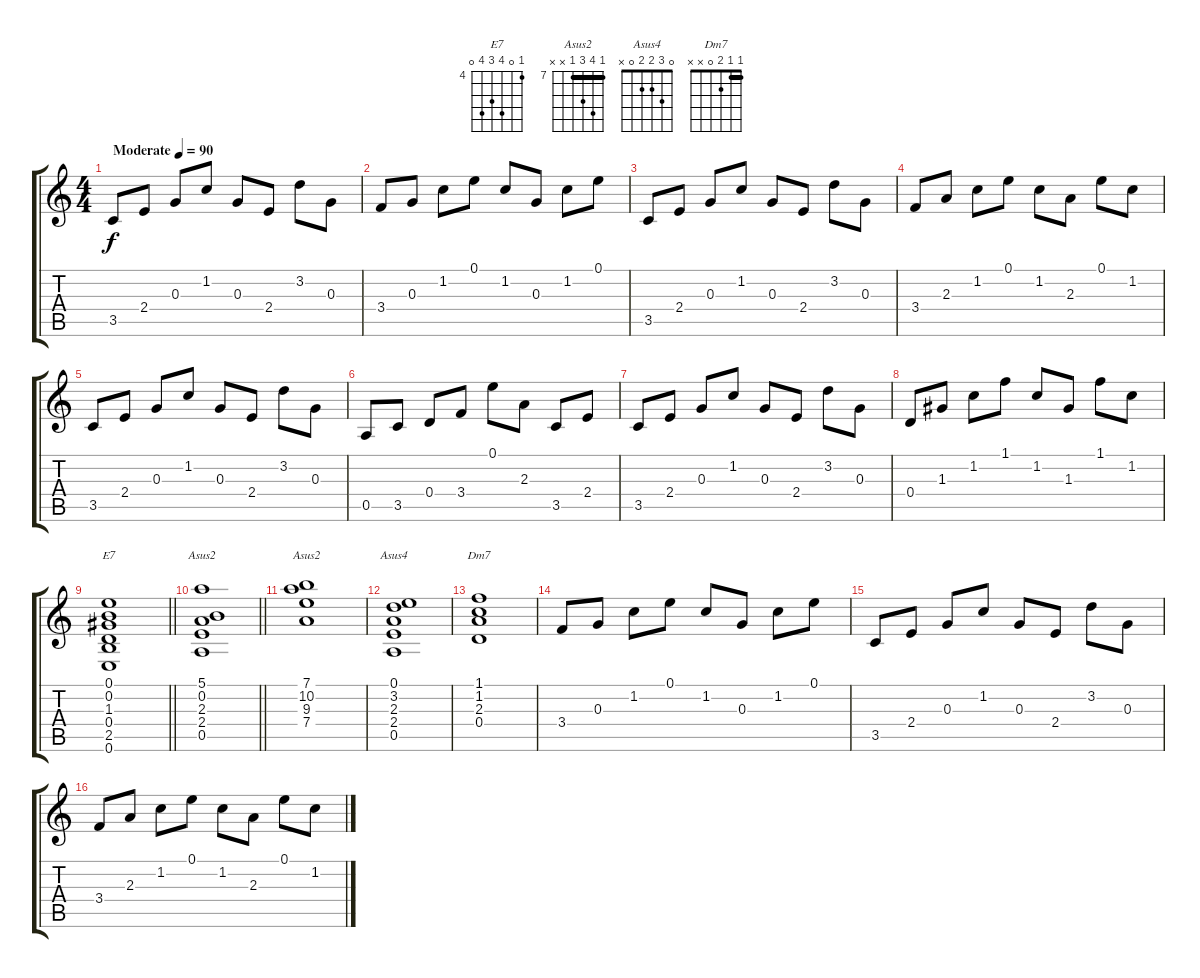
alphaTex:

\track "" {instrument electricguitarclean}
\staff {score tabs}
\tuning (E4 B3 G3 D3 A2 E2) {hide}
\chord ("E7" 4 0 7 6 7 0) {firstfret 4}
\chord ("Asus2" 5 0 2 2 0 x)
\chord ("Asus2" 7 10 9 7 x x) {firstfret 7 barre 7}
\chord ("Asus4" 0 3 2 2 0 x)
\chord ("Dm7" 1 1 2 0 x x) {barre 1}
\ts (4 4)
\tempo (90 "Moderate")
\clef g2
\ks c
3.5.8{dy f instrument electricguitarclean} 2.4.8 0.3.8 1.2.8 0.3.8 2.4.8 3.2.8 0.3.8 |
3.4.8{txt ""} 0.3.8 1.2.8 0.1.8 1.2.8 0.3.8 1.2.8 0.1.8 |
3.5.8 2.4.8 0.3.8 1.2.8 0.3.8 2.4.8 3.2.8 0.3.8 |
3.4.8 2.3.8 1.2.8 0.1.8 1.2.8 2.3.8 0.1.8 1.2.8 |
3.5.8 2.4.8 0.3.8 1.2.8 0.3.8 2.4.8 3.2.8 0.3.8 |
0.5.8 3.5.8 0.4.8 3.4.8 0.1.8 2.3.8 3.5.8 2.4.8 |
3.5.8 2.4.8 0.3.8 1.2.8 0.3.8 2.4.8 3.2.8 0.3.8 |
0.4.8 1.3.8 1.2.8 1.1.8 1.2.8 1.3.8 1.1.8 1.2.8 |
\barLineRight lightlight
(0.1 0.2 1.3 0.4 2.5 0.6).1{ch "E7"} |
\barLineRight lightlight
(5.1 0.2 2.3 2.4 0.5).1{ch "Asus2"} |
(7.1 10.2 9.3 7.4).1{ch "Asus2"} |
(0.1 3.2 2.3 2.4 0.5).1{ch "Asus4"} |
(1.1 1.2 2.3 0.4).1{ch "Dm7"} |
3.4.8 0.3.8 1.2.8 0.1.8 1.2.8 0.3.8 1.2.8 0.1.8 |
3.5.8 2.4.8 0.3.8 1.2.8 0.3.8 2.4.8 3.2.8 0.3.8 |
3.4.8 2.3.8 1.2.8 0.1.8 1.2.8 2.3.8 0.1.8 1.2.8
